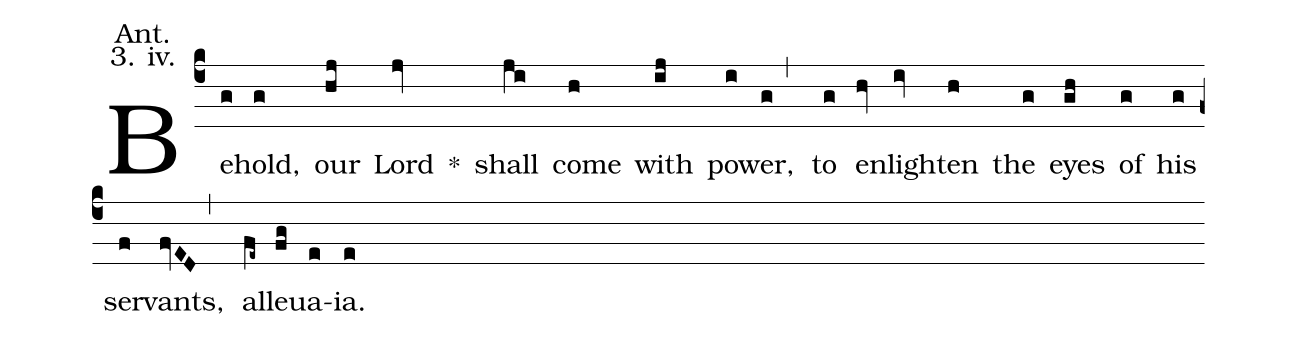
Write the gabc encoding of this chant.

annotation: Ant.;
annotation: 3. iv.;
%%
(c4) Be(g)hold,(g) our(hj) Lord(jv) <sp>*</sp>() shall(ji) come(h) with(ij) pow(i)er,(g,) to(g) en(hv)light(iv)en(h) the(g) eyes(gh) of(g) his(g) ser(f)vants,(fvED,) al(fe~)le(fg)ua(e)ia.(e)
